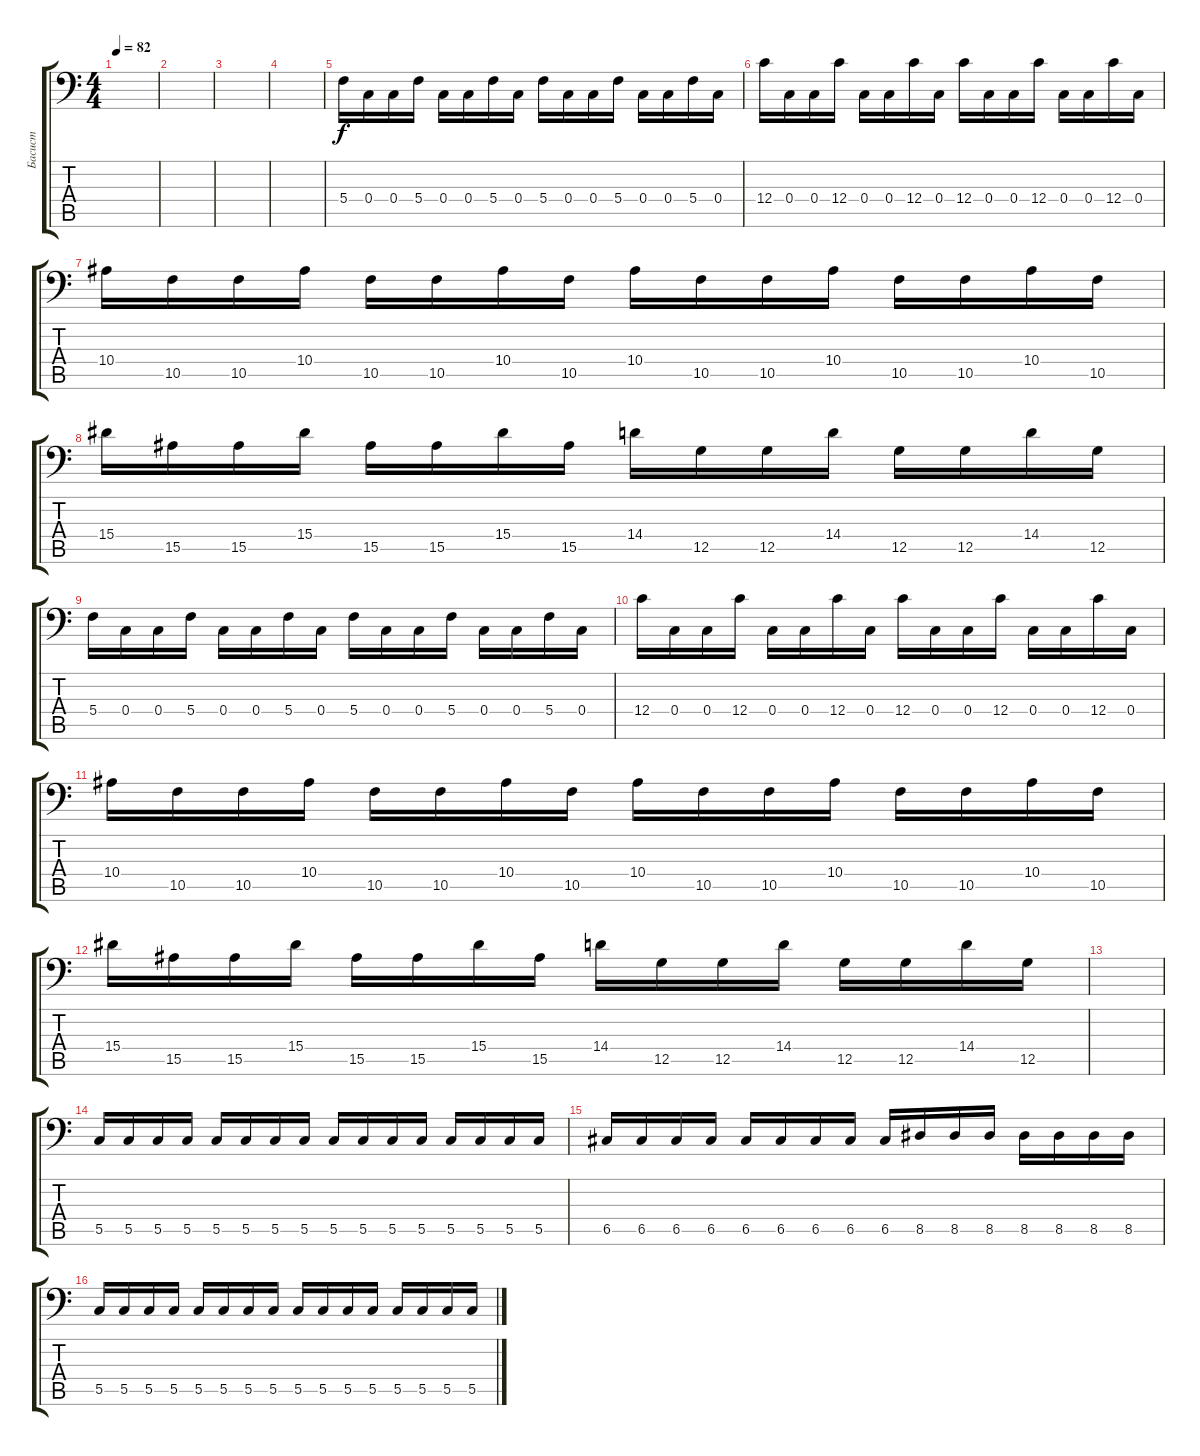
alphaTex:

\track ("Басист" "Басист") {instrument electricbassfinger}
\staff {score tabs}
\tuning (E4 B3 G3 C2 G1 C1) {hide}
\ts (4 4)
\tempo 82
\clef f4
\ks c
|
|
|
|
5.4.16 0.4.16 0.4.16 5.4.16 0.4.16 0.4.16 5.4.16 0.4.16 5.4.16 0.4.16 0.4.16 5.4.16 0.4.16 0.4.16 5.4.16 0.4.16 |
12.4.16 0.4.16 0.4.16 12.4.16 0.4.16 0.4.16 12.4.16 0.4.16 12.4.16 0.4.16 0.4.16 12.4.16 0.4.16 0.4.16 12.4.16 0.4.16 |
10.4.16 10.5.16 10.5.16 10.4.16 10.5.16 10.5.16 10.4.16 10.5.16 10.4.16 10.5.16 10.5.16 10.4.16 10.5.16 10.5.16 10.4.16 10.5.16 |
15.4.16 15.5.16 15.5.16 15.4.16 15.5.16 15.5.16 15.4.16 15.5.16 14.4.16 12.5.16 12.5.16 14.4.16 12.5.16 12.5.16 14.4.16 12.5.16 |
5.4.16 0.4.16 0.4.16 5.4.16 0.4.16 0.4.16 5.4.16 0.4.16 5.4.16 0.4.16 0.4.16 5.4.16 0.4.16 0.4.16 5.4.16 0.4.16 |
12.4.16 0.4.16 0.4.16 12.4.16 0.4.16 0.4.16 12.4.16 0.4.16 12.4.16 0.4.16 0.4.16 12.4.16 0.4.16 0.4.16 12.4.16 0.4.16 |
10.4.16 10.5.16 10.5.16 10.4.16 10.5.16 10.5.16 10.4.16 10.5.16 10.4.16 10.5.16 10.5.16 10.4.16 10.5.16 10.5.16 10.4.16 10.5.16 |
15.4.16 15.5.16 15.5.16 15.4.16 15.5.16 15.5.16 15.4.16 15.5.16 14.4.16 12.5.16 12.5.16 14.4.16 12.5.16 12.5.16 14.4.16 12.5.16 |
|
5.5.16 5.5.16 5.5.16 5.5.16 5.5.16 5.5.16 5.5.16 5.5.16 5.5.16 5.5.16 5.5.16 5.5.16 5.5.16 5.5.16 5.5.16 5.5.16 |
6.5.16 6.5.16 6.5.16 6.5.16 6.5.16 6.5.16 6.5.16 6.5.16 6.5.16 8.5.16 8.5.16 8.5.16 8.5.16 8.5.16 8.5.16 8.5.16 |
5.5.16 5.5.16 5.5.16 5.5.16 5.5.16 5.5.16 5.5.16 5.5.16 5.5.16 5.5.16 5.5.16 5.5.16 5.5.16 5.5.16 5.5.16 5.5.16
